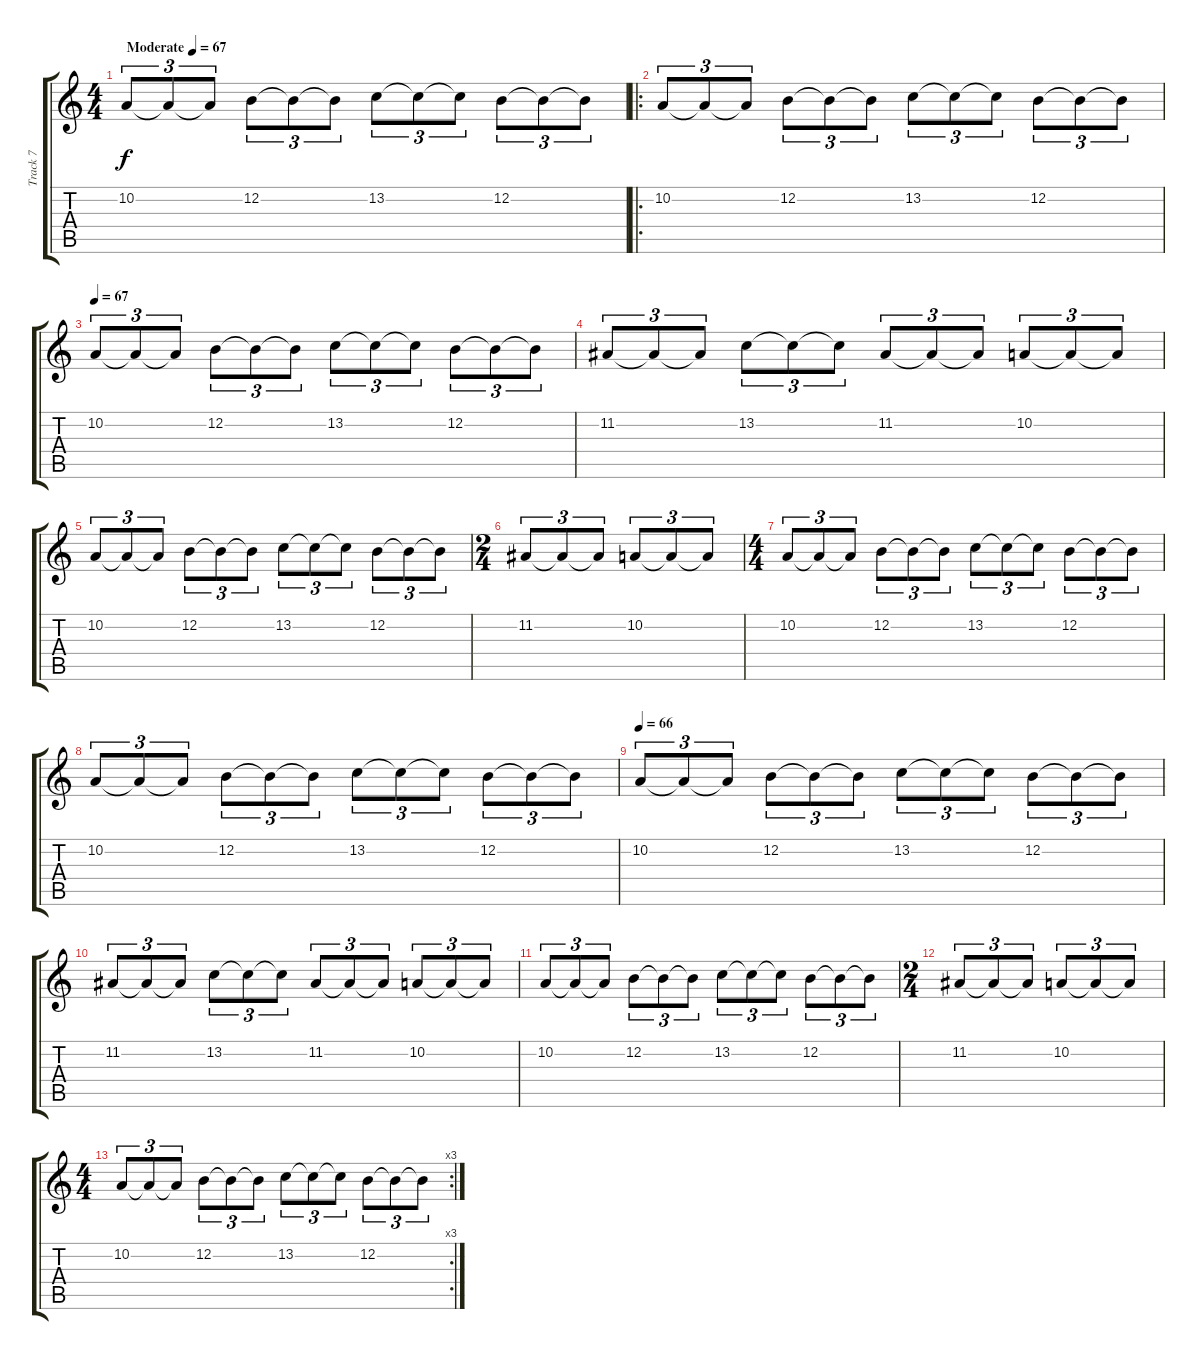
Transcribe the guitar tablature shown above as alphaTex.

\track ("Track 7" "Track 7") {instrument tremolostrings}
\staff {score tabs}
\tuning (E4 B3 G3 D3 A2 E2) {hide}
\ts (4 4)
\tempo (67 "Moderate")
\clef g2
\ks c
10.2.8{tu (3 2) dy f instrument tremolostrings} 10.2{t}.8{tu (3 2)} 10.2{t}.8{tu (3 2)} 12.2.8{tu (3 2)} 12.2{t}.8{tu (3 2)} 12.2{t}.8{tu (3 2)} 13.2.8{tu (3 2)} 13.2{t}.8{tu (3 2)} 13.2{t}.8{tu (3 2)} 12.2.8{tu (3 2)} 12.2{t}.8{tu (3 2)} 12.2{t}.8{tu (3 2)} |
\ro
10.2.8{tu (3 2)} 10.2{t}.8{tu (3 2)} 10.2{t}.8{tu (3 2)} 12.2.8{tu (3 2)} 12.2{t}.8{tu (3 2)} 12.2{t}.8{tu (3 2)} 13.2.8{tu (3 2)} 13.2{t}.8{tu (3 2)} 13.2{t}.8{tu (3 2)} 12.2.8{tu (3 2)} 12.2{t}.8{tu (3 2)} 12.2{t}.8{tu (3 2)} |
\tempo 67
10.2.8{tu (3 2)} 10.2{t}.8{tu (3 2)} 10.2{t}.8{tu (3 2)} 12.2.8{tu (3 2)} 12.2{t}.8{tu (3 2)} 12.2{t}.8{tu (3 2)} 13.2.8{tu (3 2)} 13.2{t}.8{tu (3 2)} 13.2{t}.8{tu (3 2)} 12.2.8{tu (3 2)} 12.2{t}.8{tu (3 2)} 12.2{t}.8{tu (3 2)} |
11.2.8{tu (3 2)} 11.2{t}.8{tu (3 2)} 11.2{t}.8{tu (3 2)} 13.2.8{tu (3 2)} 13.2{t}.8{tu (3 2)} 13.2{t}.8{tu (3 2)} 11.2.8{tu (3 2)} 11.2{t}.8{tu (3 2)} 11.2{t}.8{tu (3 2)} 10.2.8{tu (3 2)} 10.2{t}.8{tu (3 2)} 10.2{t}.8{tu (3 2)} |
10.2.8{tu (3 2)} 10.2{t}.8{tu (3 2)} 10.2{t}.8{tu (3 2)} 12.2.8{tu (3 2)} 12.2{t}.8{tu (3 2)} 12.2{t}.8{tu (3 2)} 13.2.8{tu (3 2)} 13.2{t}.8{tu (3 2)} 13.2{t}.8{tu (3 2)} 12.2.8{tu (3 2)} 12.2{t}.8{tu (3 2)} 12.2{t}.8{tu (3 2)} |
\ts (2 4)
11.2.8{tu (3 2)} 11.2{t}.8{tu (3 2)} 11.2{t}.8{tu (3 2)} 10.2.8{tu (3 2)} 10.2{t}.8{tu (3 2)} 10.2{t}.8{tu (3 2)} |
\ts (4 4)
10.2.8{tu (3 2)} 10.2{t}.8{tu (3 2)} 10.2{t}.8{tu (3 2)} 12.2.8{tu (3 2)} 12.2{t}.8{tu (3 2)} 12.2{t}.8{tu (3 2)} 13.2.8{tu (3 2)} 13.2{t}.8{tu (3 2)} 13.2{t}.8{tu (3 2)} 12.2.8{tu (3 2)} 12.2{t}.8{tu (3 2)} 12.2{t}.8{tu (3 2)} |
10.2.8{tu (3 2)} 10.2{t}.8{tu (3 2)} 10.2{t}.8{tu (3 2)} 12.2.8{tu (3 2)} 12.2{t}.8{tu (3 2)} 12.2{t}.8{tu (3 2)} 13.2.8{tu (3 2)} 13.2{t}.8{tu (3 2)} 13.2{t}.8{tu (3 2)} 12.2.8{tu (3 2)} 12.2{t}.8{tu (3 2)} 12.2{t}.8{tu (3 2)} |
\tempo 66
10.2.8{tu (3 2)} 10.2{t}.8{tu (3 2)} 10.2{t}.8{tu (3 2)} 12.2.8{tu (3 2)} 12.2{t}.8{tu (3 2)} 12.2{t}.8{tu (3 2)} 13.2.8{tu (3 2)} 13.2{t}.8{tu (3 2)} 13.2{t}.8{tu (3 2)} 12.2.8{tu (3 2)} 12.2{t}.8{tu (3 2)} 12.2{t}.8{tu (3 2)} |
11.2.8{tu (3 2)} 11.2{t}.8{tu (3 2)} 11.2{t}.8{tu (3 2)} 13.2.8{tu (3 2)} 13.2{t}.8{tu (3 2)} 13.2{t}.8{tu (3 2)} 11.2.8{tu (3 2)} 11.2{t}.8{tu (3 2)} 11.2{t}.8{tu (3 2)} 10.2.8{tu (3 2)} 10.2{t}.8{tu (3 2)} 10.2{t}.8{tu (3 2)} |
10.2.8{tu (3 2)} 10.2{t}.8{tu (3 2)} 10.2{t}.8{tu (3 2)} 12.2.8{tu (3 2)} 12.2{t}.8{tu (3 2)} 12.2{t}.8{tu (3 2)} 13.2.8{tu (3 2)} 13.2{t}.8{tu (3 2)} 13.2{t}.8{tu (3 2)} 12.2.8{tu (3 2)} 12.2{t}.8{tu (3 2)} 12.2{t}.8{tu (3 2)} |
\ts (2 4)
11.2.8{tu (3 2)} 11.2{t}.8{tu (3 2)} 11.2{t}.8{tu (3 2)} 10.2.8{tu (3 2)} 10.2{t}.8{tu (3 2)} 10.2{t}.8{tu (3 2)} |
\rc 3
\ts (4 4)
10.2.8{tu (3 2)} 10.2{t}.8{tu (3 2)} 10.2{t}.8{tu (3 2)} 12.2.8{tu (3 2)} 12.2{t}.8{tu (3 2)} 12.2{t}.8{tu (3 2)} 13.2.8{tu (3 2)} 13.2{t}.8{tu (3 2)} 13.2{t}.8{tu (3 2)} 12.2.8{tu (3 2)} 12.2{t}.8{tu (3 2)} 12.2{t}.8{tu (3 2)}
